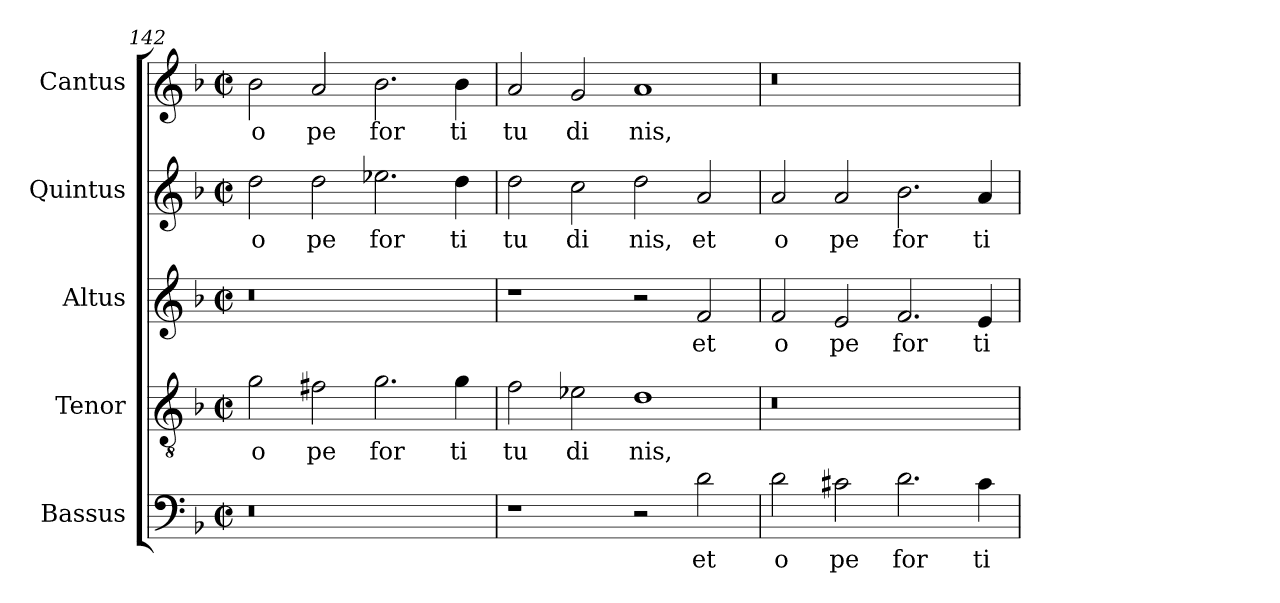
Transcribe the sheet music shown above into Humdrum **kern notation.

**kern	**text	**kern	**text	**kern	**text	**kern	**text	**kern	**text
*part5	*part5	*part4	*part4	*part3	*part3	*part2	*part2	*part1	*part1
*staff5	*staff5	*staff4	*staff4	*staff3	*staff3	*staff2	*staff2	*staff1	*staff1
*I"Bassus	*	*I"Tenor	*	*I"Altus	*	*I"Quintus	*	*I"Cantus	*
*clefF4	*	*clefGv2	*	*clefG2	*	*clefG2	*	*clefG2	*
*k[b-]	*	*k[b-]	*	*k[b-]	*	*k[b-]	*	*k[b-]	*
*F:	*	*F:	*	*F:	*	*F:	*	*F:	*
*M2/2	*	*M2/2	*	*M2/2	*	*M2/2	*	*M2/2	*
*met(c|)	*	*met(c|)	*	*met(c|)	*	*met(c|)	*	*met(c|)	*
=142	=142	=142	=142	=142	=142	=142	=142	=142	=142
!	!	!	!LO:LY:b:cj	!	!	!	!LO:LY:b:cj	!	!LO:LY:b:cj
0r	.	2g\	o	0r	.	2dd\	o	2b-\	o
!	!	!	!LO:LY:b:cj	!	!	!	!LO:LY:b:cj	!	!LO:LY:b:cj
.	.	2f#\	pe	.	.	2dd\	pe	2a/	pe
!	!	!	!LO:LY:b:cj	!	!	!	!LO:LY:b:cj	!	!LO:LY:b:cj
.	.	2.g\	for	.	.	2.ee-X\	for	2.b-\	for
!	!	!	!LO:LY:b:cj	!	!	!	!LO:LY:b:cj	!	!LO:LY:b:cj
.	.	4g\	ti	.	.	4dd\	ti	4b-\	ti
=143	=143	=143	=143	=143	=143	=143	=143	=143	=143
!	!	!	!LO:LY:b:cj	!	!	!	!LO:LY:b:cj	!	!LO:LY:b:cj
1r	.	2f\	tu	1r	.	2dd\	tu	2a/	tu
!	!	!	!LO:LY:b:cj	!	!	!	!LO:LY:b:cj	!	!LO:LY:b:cj
.	.	2e-\	di	.	.	2cc\	di	2g/	di
!	!	!	!LO:LY:b:cj	!	!	!	!LO:LY:b:cj	!	!LO:LY:b:cj
2r	.	1d	nis,	2r	.	2dd\	nis,	1a	nis,
!	!LO:LY:b:cj	!	!	!	!LO:LY:b:cj	!	!LO:LY:b:cj	!	!
2d\	et	.	.	2f/	et	2a/	et	.	.
=144	=144	=144	=144	=144	=144	=144	=144	=144	=144
!	!LO:LY:b:cj	!	!	!	!LO:LY:b:cj	!	!LO:LY:b:cj	!	!
2d\	o	0r	.	2f/	o	2a/	o	0r	.
!	!LO:LY:b:cj	!	!	!	!LO:LY:b:cj	!	!LO:LY:b:cj	!	!
2c#\	pe	.	.	2e/	pe	2a/	pe	.	.
!	!LO:LY:b:cj	!	!	!	!LO:LY:b:cj	!	!LO:LY:b:cj	!	!
2.d\	for	.	.	2.f/	for	2.b-\	for	.	.
!	!LO:LY:b:cj	!	!	!	!LO:LY:b:cj	!	!LO:LY:b:cj	!	!
4c#\	ti	.	.	4e/	ti	4a/	ti	.	.
=	=	=	=	=	=	=	=	=	=
*-	*-	*-	*-	*-	*-	*-	*-	*-	*-
